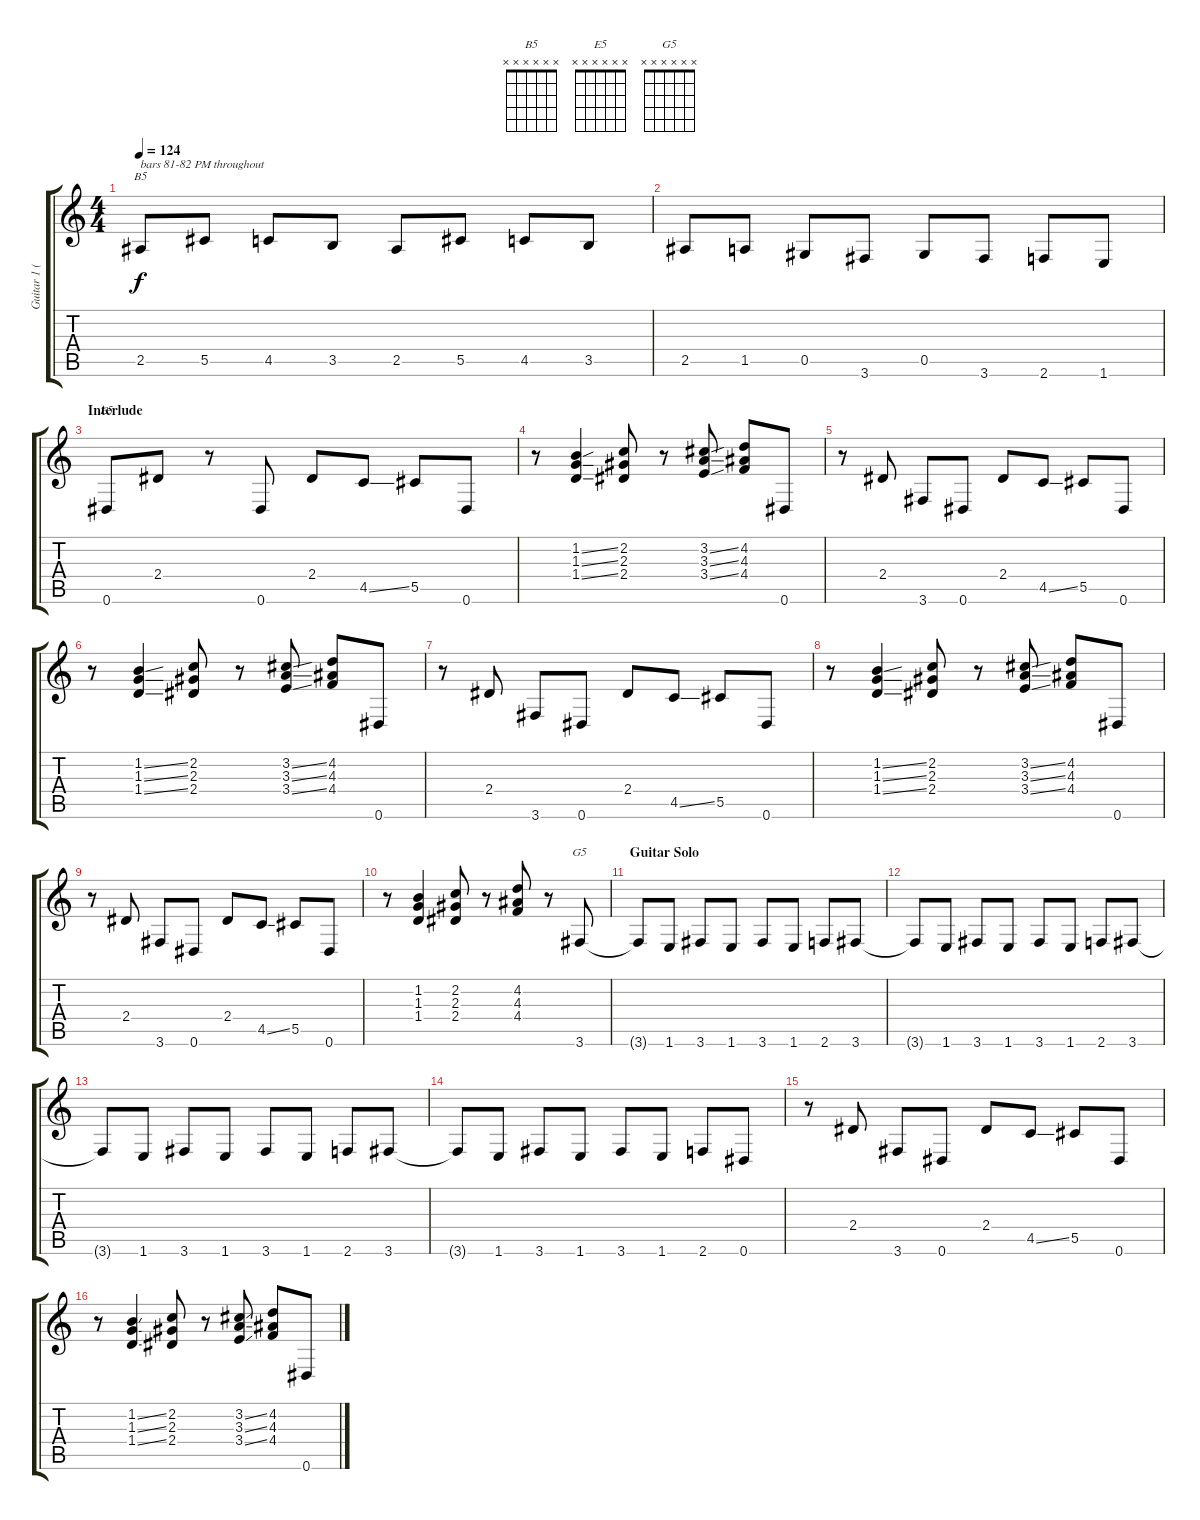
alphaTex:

\track ("Guitar 1 (Slash)" "Guitar 1 (") {instrument overdrivenguitar}
\staff {score tabs}
\tuning (Eb4 Bb3 Gb3 Db3 Ab2 Eb2) {hide}
\chord ("B5" x x x x x x)
\chord ("E5" x x x x x x)
\chord ("G5" x x x x x x)
\ts (4 4)
\tempo 124
\clef g2
\ks c
2.5.8{ch "B5" txt "bars 81-82 PM throughout" dy f} 5.5.8 4.5.8 3.5.8 2.5.8 5.5.8 4.5.8 3.5.8 |
2.5.8 1.5.8 0.5.8 3.6.8 0.5.8 3.6.8 2.6.8 1.6.8 |
\section ("" "Interlude")
0.6.8{ch "E5"} 2.4.8 r.8 0.6.8 2.4.8 4.5{ss}.8 5.5.8 0.6.8 |
r.8 (1.2{ss} 1.3{ss} 1.4{ss}).4 (2.2 2.3 2.4).8 r.8 (3.2{ss} 3.3{ss} 3.4{ss}).8 (4.2 4.3 4.4).8 0.6.8 |
r.8 2.4.8 3.6.8 0.6.8 2.4.8 4.5{ss}.8 5.5.8 0.6.8 |
r.8 (1.2{ss} 1.3{ss} 1.4{ss}).4 (2.2 2.3 2.4).8 r.8 (3.2{ss} 3.3{ss} 3.4{ss}).8 (4.2 4.3 4.4).8 0.6.8 |
r.8 2.4.8 3.6.8 0.6.8 2.4.8 4.5{ss}.8 5.5.8 0.6.8 |
r.8 (1.2{ss} 1.3{ss} 1.4{ss}).4 (2.2 2.3 2.4).8 r.8 (3.2{ss} 3.3{ss} 3.4{ss}).8 (4.2 4.3 4.4).8 0.6.8 |
r.8 2.4.8 3.6.8 0.6.8 2.4.8 4.5{ss}.8 5.5.8 0.6.8 |
r.8 (1.2 1.3 1.4).4 (2.2 2.3 2.4).8 r.8 (4.2 4.3 4.4).8 r.8 3.6.8{ch "G5"} |
\section ("" "Guitar Solo")
3.6{t}.8 1.6.8 3.6.8 1.6.8 3.6.8 1.6.8 2.6.8 3.6.8 |
3.6{t}.8 1.6.8 3.6.8 1.6.8 3.6.8 1.6.8 2.6.8 3.6.8 |
3.6{t}.8 1.6.8 3.6.8 1.6.8 3.6.8 1.6.8 2.6.8 3.6.8 |
3.6{t}.8 1.6.8 3.6.8 1.6.8 3.6.8 1.6.8 2.6.8 0.6.8 |
r.8 2.4.8 3.6.8 0.6.8 2.4.8 4.5{ss}.8 5.5.8 0.6.8 |
r.8 (1.2{ss} 1.3{ss} 1.4{ss}).4 (2.2 2.3 2.4).8 r.8 (3.2{ss} 3.3{ss} 3.4{ss}).8 (4.2 4.3 4.4).8 0.6.8
